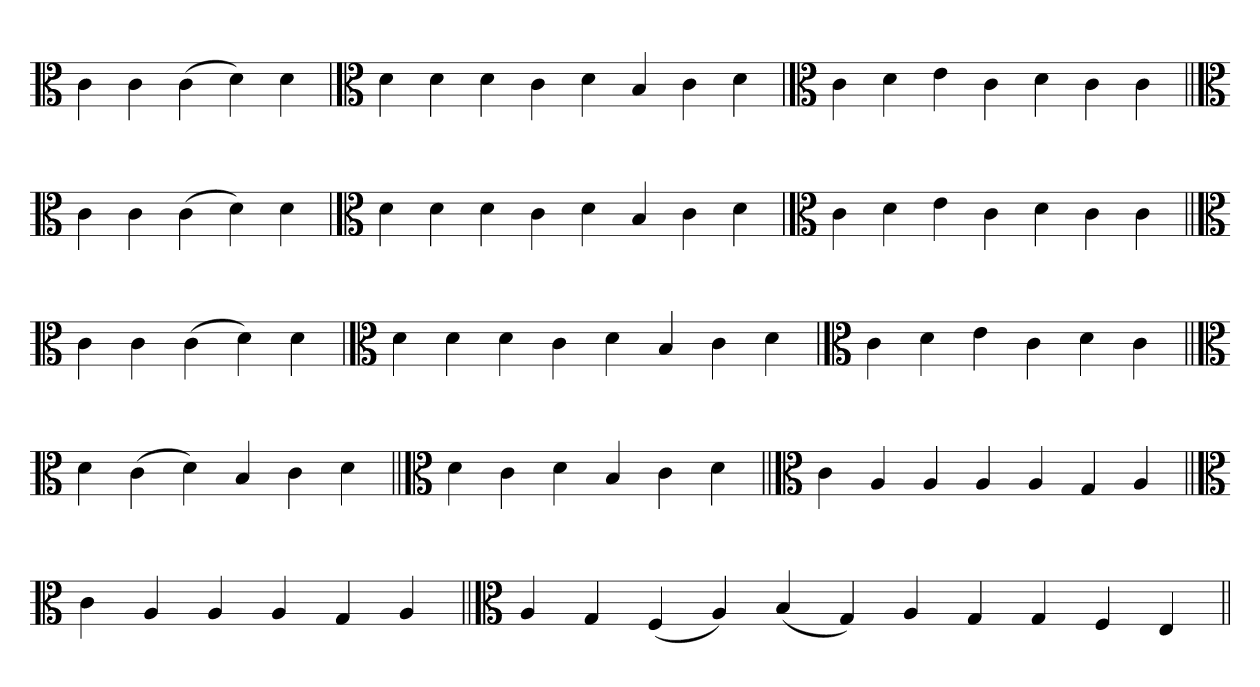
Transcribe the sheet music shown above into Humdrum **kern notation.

**kern
*part1
*staff1
*clefC3
=
4c
4c
(4c
4d)
4d
=`
*clefC3
4d
4d
4d
4c
4d
4B
4c
4d
=`
*clefC3
4c
4d
4e
4c
4d
4c
4c
=||
*clefC3
4c
4c
(4c
4d)
4d
=`
*clefC3
4d
4d
4d
4c
4d
4B
4c
4d
=`
*clefC3
4c
4d
4e
4c
4d
4c
4c
=||
*clefC3
4c
4c
(4c
4d)
4d
=`
*clefC3
4d
4d
4d
4c
4d
4B
4c
4d
=`
*clefC3
4c
4d
4e
4c
4d
4c
=||
*clefC3
4d
(4c
4d)
4B
4c
4d
=||
*clefC3
4d
4c
4d
4B
4c
4d
=||
*clefC3
4c
4A
4A
4A
4A
4G
4A
=||
*clefC3
4c
4A
4A
4A
4G
4A
=||
*clefC3
4A
4G
(4F
4A)
(4B
4G)
4A
4G
4G
4F
4E
=||
*-
